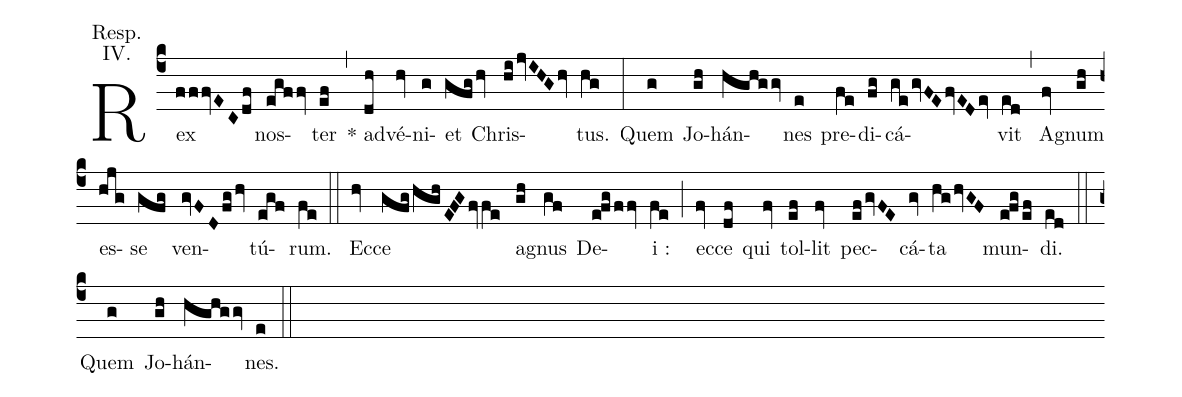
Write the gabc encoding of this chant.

annotation: Resp.;
annotation: IV.;
%%
(c4) Rex(fffvECdf) nos(egffv)ter(ef) (,)
* ad(dh)vé(hv)ni(g)et(gfghv) Chris(hijvIHGhv)tus.(hg) (:)
Quem(g) Jo(gh)hán(hghggv)nes(e) pre(fe)di(fg)cá(gegvFEfvEDev)vit(ed) (,)
Ag(fv)num(gh) es(hjg)se(gfg) ven(gvFDfghv)tú(egf)rum.(fe) (::)
Ec(hv)ce(gfghghEFGfvfe) ag(gh)nus(gf) De(efgffv)i :(fe) (;)
ec(fv)ce(df) qui(fv) tol(ef)lit(fv) pec(efgvFE)cá(gv)ta(hghvGF) mun(efgef)di.(ed) (::)
Quem(g) Jo(gh)hán(hghggv)nes.(e) (::)
